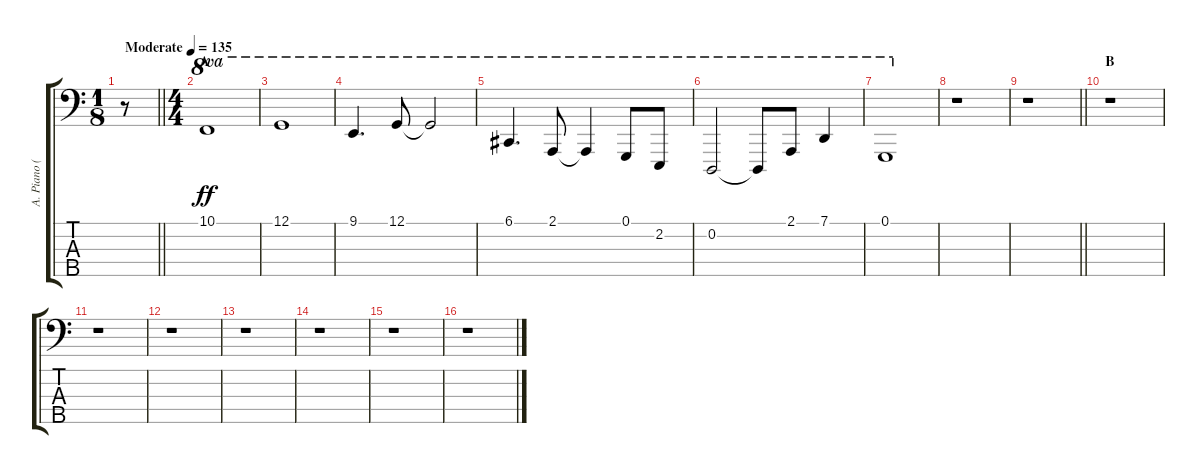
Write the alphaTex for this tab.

\track ("A. Piano (Left Hand)" "A. Piano (") {instrument acousticgrandpiano}
\staff {score tabs}
\tuning (G2 D2 A1 E1 B0) {hide}
\ts (1 8)
\tempo (135 "Moderate")
\clef f4
\barLineRight lightlight
\ks c
r.8{dy ff instrument acousticgrandpiano} |
\ts (4 4)
\section ("" "A")
10.1.1{ot 8va} |
12.1.1{ot 8va} |
9.1.4{d ot 8va} 12.1.8{ot 8va} 12.1{t}.2{ot 8va} |
6.1.4{d ot 8va} 2.1.8{ot 8va} 2.1{t}.4{ot 8va} 0.1.8{ot 8va} 2.2.8{ot 8va} |
0.2.2{ot 8va} 0.2{t}.8{ot 8va} 2.1.8{ot 8va} 7.1.4{ot 8va} |
0.1.1{ot 8va} |
r.1 |
\barLineRight lightlight
r.1 |
\section ("" "B")
r.1 |
r.1 |
r.1 |
r.1 |
r.1 |
r.1 |
r.1
